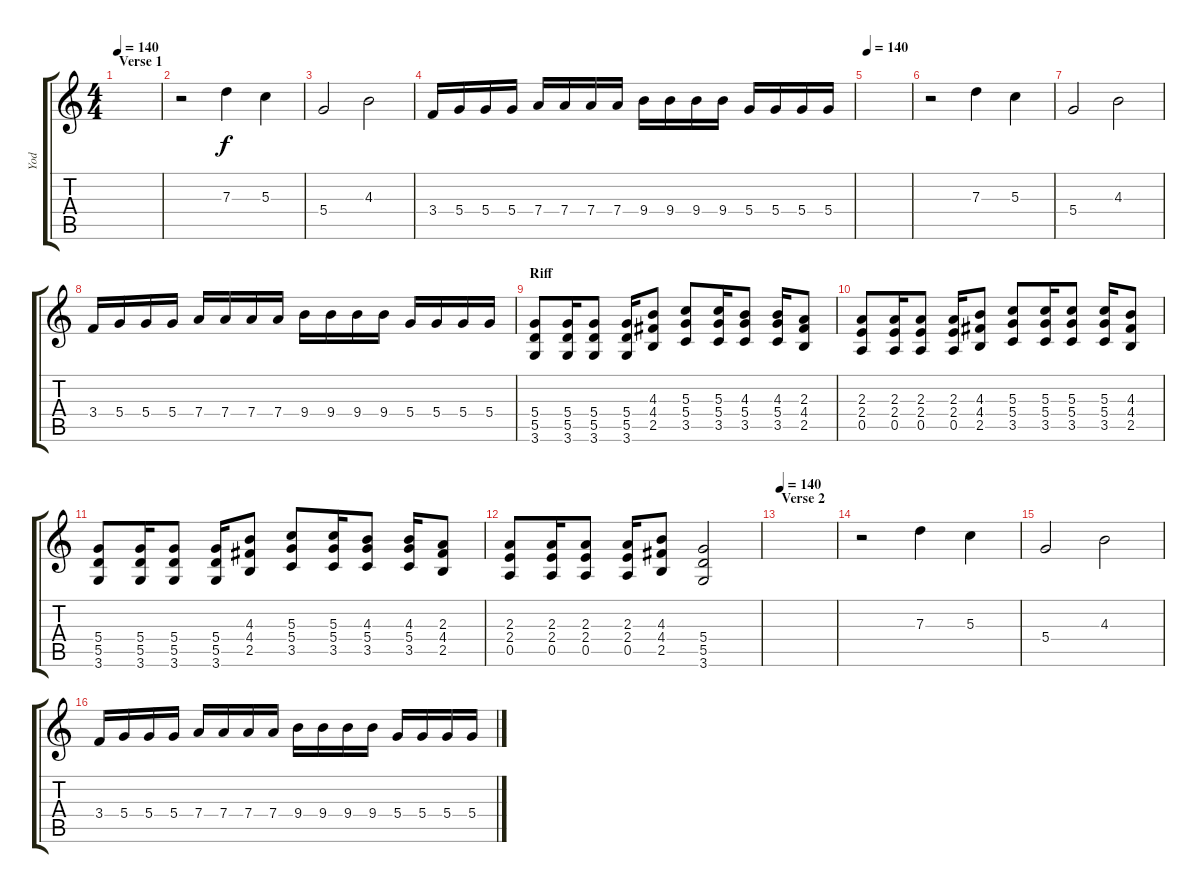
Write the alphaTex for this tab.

\track ("Yod" "Yod") {instrument distortionguitar}
\staff {score tabs}
\tuning (E4 B3 G3 D3 A2 E2) {hide}
\ts (4 4)
\section ("" "Verse 1")
\tempo 130
\tempo 140
\clef g2
\ks c
|
r.2{volume 15} 7.3.4 5.3.4 |
5.4.2 4.3.2 |
3.4.16 5.4.16 5.4.16 5.4.16 7.4.16 7.4.16 7.4.16 7.4.16 9.4.16 9.4.16 9.4.16 9.4.16 5.4.16 5.4.16 5.4.16 5.4.16 |
\tempo 140
|
r.2 7.3.4 5.3.4 |
5.4.2 4.3.2 |
3.4.16 5.4.16 5.4.16 5.4.16 7.4.16 7.4.16 7.4.16 7.4.16 9.4.16 9.4.16 9.4.16 9.4.16 5.4.16 5.4.16 5.4.16 5.4.16 |
\section ("" "Riff")
(5.4 5.5 3.6).8{volume 12} (5.4 5.5 3.6).16 (5.4 5.5 3.6).8 (5.4 5.5 3.6).16 (4.3 4.4 2.5).8 (5.3 5.4 3.5).8 (5.3 5.4 3.5).16 (4.3 5.4 3.5).8 (4.3 5.4 3.5).16 (2.3 4.4 2.5).8 |
(2.3 2.4 0.5).8 (2.3 2.4 0.5).16 (2.3 2.4 0.5).8 (2.3 2.4 0.5).16 (4.3 4.4 2.5).8 (5.3 5.4 3.5).8 (5.3 5.4 3.5).16 (5.3 5.4 3.5).8 (5.3 5.4 3.5).16 (4.3 4.4 2.5).8 |
(5.4 5.5 3.6).8 (5.4 5.5 3.6).16 (5.4 5.5 3.6).8 (5.4 5.5 3.6).16 (4.3 4.4 2.5).8 (5.3 5.4 3.5).8 (5.3 5.4 3.5).16 (4.3 5.4 3.5).8 (4.3 5.4 3.5).16 (2.3 4.4 2.5).8 |
(2.3 2.4 0.5).8 (2.3 2.4 0.5).16 (2.3 2.4 0.5).8 (2.3 2.4 0.5).16 (4.3 4.4 2.5).8 (5.4 5.5 3.6).2 |
\section ("" "Verse 2")
\tempo 130
\tempo 140
|
r.2 7.3.4 5.3.4 |
5.4.2 4.3.2 |
3.4.16 5.4.16 5.4.16 5.4.16 7.4.16 7.4.16 7.4.16 7.4.16 9.4.16 9.4.16 9.4.16 9.4.16 5.4.16 5.4.16 5.4.16 5.4.16
